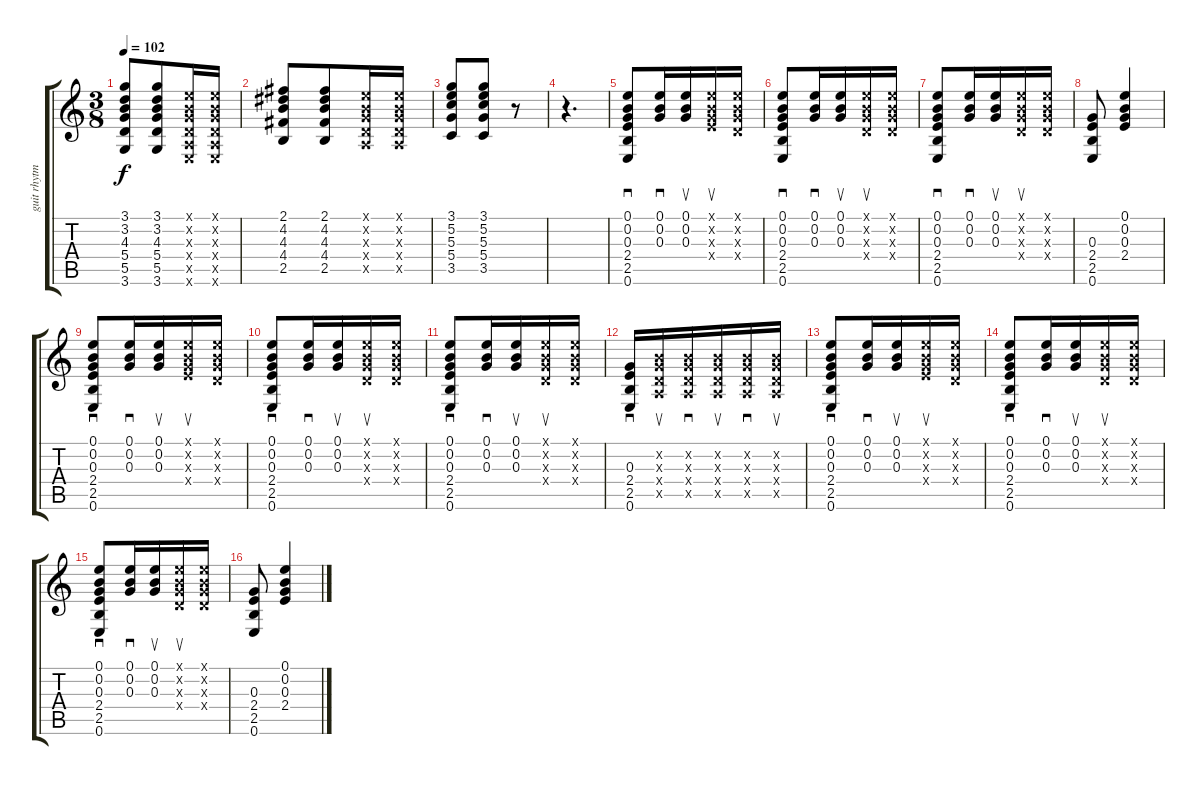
\track ("guit rhytmique" "guit rhytm") {instrument acousticguitarsteel}
\staff {score tabs}
\tuning (E4 B3 G3 D3 A2 E2) {hide}
\ts (3 8)
\tempo 102
\clef g2
\ks c
(3.1 3.2 4.3 5.4 5.5 3.6).8{dy f} (3.1 3.2 4.3 5.4 5.5 3.6).8 (0.1{x} 0.2{x} 0.3{x} 0.4{x} 0.5{x} 0.6{x}).16 (0.1{x} 0.2{x} 0.3{x} 0.4{x} 0.5{x} 0.6{x}).16 |
(2.1 4.2 4.3 4.4 2.5).8 (2.1 4.2 4.3 4.4 2.5).8 (0.1{x} 0.2{x} 0.3{x} 0.4{x} 0.5{x}).16 (0.1{x} 0.2{x} 0.3{x} 0.4{x} 0.5{x}).16 |
(3.1 5.2 5.3 5.4 3.5).8 (3.1 5.2 5.3 5.4 3.5).8 r.8 |
r.4{d} |
(0.1 0.2 0.3 2.4 2.5 0.6).8{sd} (0.1 0.2 0.3).16{sd} (0.1 0.2 0.3).16{su} (0.1{x} 0.2{x} 0.3{x} 2.4{x}).16{su} (0.1{x} 0.2{x} 0.3{x} 0.4{x}).16 |
(0.1 0.2 0.3 2.4 2.5 0.6).8{sd} (0.1 0.2 0.3).16{sd} (0.1 0.2 0.3).16{su} (0.1{x} 0.2{x} 0.3{x} 0.4{x}).16{su} (0.1{x} 0.2{x} 0.3{x} 0.4{x}).16 |
(0.1 0.2 0.3 2.4 2.5 0.6).8{sd} (0.1 0.2 0.3).16{sd} (0.1 0.2 0.3).16{su} (0.1{x} 0.2{x} 0.3{x} 0.4{x}).16{su} (0.1{x} 0.2{x} 0.3{x} 0.4{x}).16 |
(0.3 2.4 2.5 0.6).8 (0.1 0.2 0.3 2.4).4 |
(0.1 0.2 0.3 2.4 2.5 0.6).8{sd} (0.1 0.2 0.3).16{sd} (0.1 0.2 0.3).16{su} (0.1{x} 0.2{x} 0.3{x} 2.4{x}).16{su} (0.1{x} 0.2{x} 0.3{x} 0.4{x}).16 |
(0.1 0.2 0.3 2.4 2.5 0.6).8{sd} (0.1 0.2 0.3).16{sd} (0.1 0.2 0.3).16{su} (0.1{x} 0.2{x} 0.3{x} 0.4{x}).16{su} (0.1{x} 0.2{x} 0.3{x} 0.4{x}).16 |
(0.1 0.2 0.3 2.4 2.5 0.6).8{sd} (0.1 0.2 0.3).16{sd} (0.1 0.2 0.3).16{su} (0.1{x} 0.2{x} 0.3{x} 0.4{x}).16{su} (0.1{x} 0.2{x} 0.3{x} 0.4{x}).16 |
(0.3 2.4 2.5 0.6).16{sd} (0.2{x} 0.3{x} 0.4{x} 0.5{x}).16{su} (0.2{x} 0.3{x} 0.4{x} 0.5{x}).16{sd} (0.2{x} 0.3{x} 0.4{x} 0.5{x}).16{su} (0.2{x} 0.3{x} 0.4{x} 0.5{x}).16{sd} (0.2{x} 0.3{x} 0.4{x} 0.5{x}).16{su} |
(0.1 0.2 0.3 2.4 2.5 0.6).8{sd} (0.1 0.2 0.3).16{sd} (0.1 0.2 0.3).16{su} (0.1{x} 0.2{x} 0.3{x} 2.4{x}).16{su} (0.1{x} 0.2{x} 0.3{x} 0.4{x}).16 |
(0.1 0.2 0.3 2.4 2.5 0.6).8{sd} (0.1 0.2 0.3).16{sd} (0.1 0.2 0.3).16{su} (0.1{x} 0.2{x} 0.3{x} 0.4{x}).16{su} (0.1{x} 0.2{x} 0.3{x} 0.4{x}).16 |
(0.1 0.2 0.3 2.4 2.5 0.6).8{sd} (0.1 0.2 0.3).16{sd} (0.1 0.2 0.3).16{su} (0.1{x} 0.2{x} 0.3{x} 0.4{x}).16{su} (0.1{x} 0.2{x} 0.3{x} 0.4{x}).16 |
(0.3 2.4 2.5 0.6).8 (0.1 0.2 0.3 2.4).4
